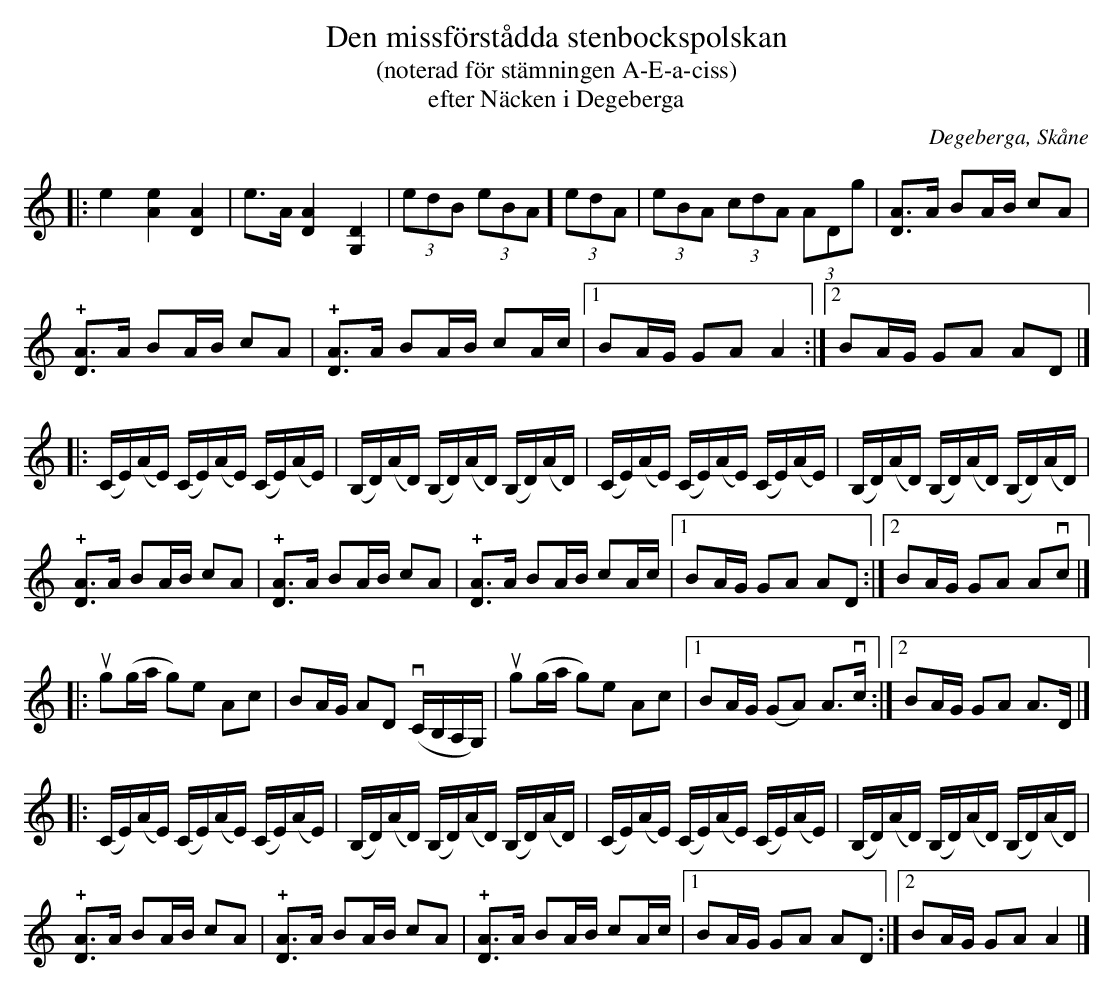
X:1
T:Den missförstådda stenbockspolskan
T:(noterad för stämningen A-E-a-ciss)
T:efter Näcken i Degeberga
O:Degeberga, Skåne
U:o=+open+
M:none
K:Am
[L:1/8]|:e2 [A2e2] [D2A2] |e>A [DA]2 [G,D]2 | (3edB (3eBA] (3edA | (3eBA (3cdA (3ADG' |[DA]>A BA/B/ cA |
 !+![DA]>A BA/B/ cA | !+![DA]>A BA/B/ cA/c/ |1 BA/G/ GA A2 :|2 BA/G/ GA AD |]
[L:1/16]|: (CE)(AE) (CE)(AE) (CE)(AE) | (B,D)(AD) (B,D)(AD) (B,D)(AD) | (CE)(AE) (CE)(AE) (CE)(AE) | (B,D)(AD) (B,D)(AD) (B,D)(AD) |
[L:1/8] !+![DA]>A BA/B/ cA | !+![DA]>A BA/B/ cA | !+![DA]>A BA/B/ cA/c/ |1 BA/G/ GA AD :|2 BA/G/ GA Avc |]
[L:1/8] |: ug(g/a/ g)e Ac | BA/G/ AD v(C/B,/A,/G,/) | ug(g/a/ g)e Ac |1 BA/G/ (GA) A>vc :|2 BA/G/ GA A>D |]
[L:1/16]|: (CE)(AE) (CE)(AE) (CE)(AE) | (B,D)(AD) (B,D)(AD) (B,D)(AD) | (CE)(AE) (CE)(AE) (CE)(AE) | (B,D)(AD) (B,D)(AD) (B,D)(AD) |
[L:1/8] !+![DA]>A BA/B/ cA | !+![DA]>A BA/B/ cA | !+![DA]>A BA/B/ cA/c/ |1 BA/G/ GA AD :|2 BA/G/ GA A2 |]
